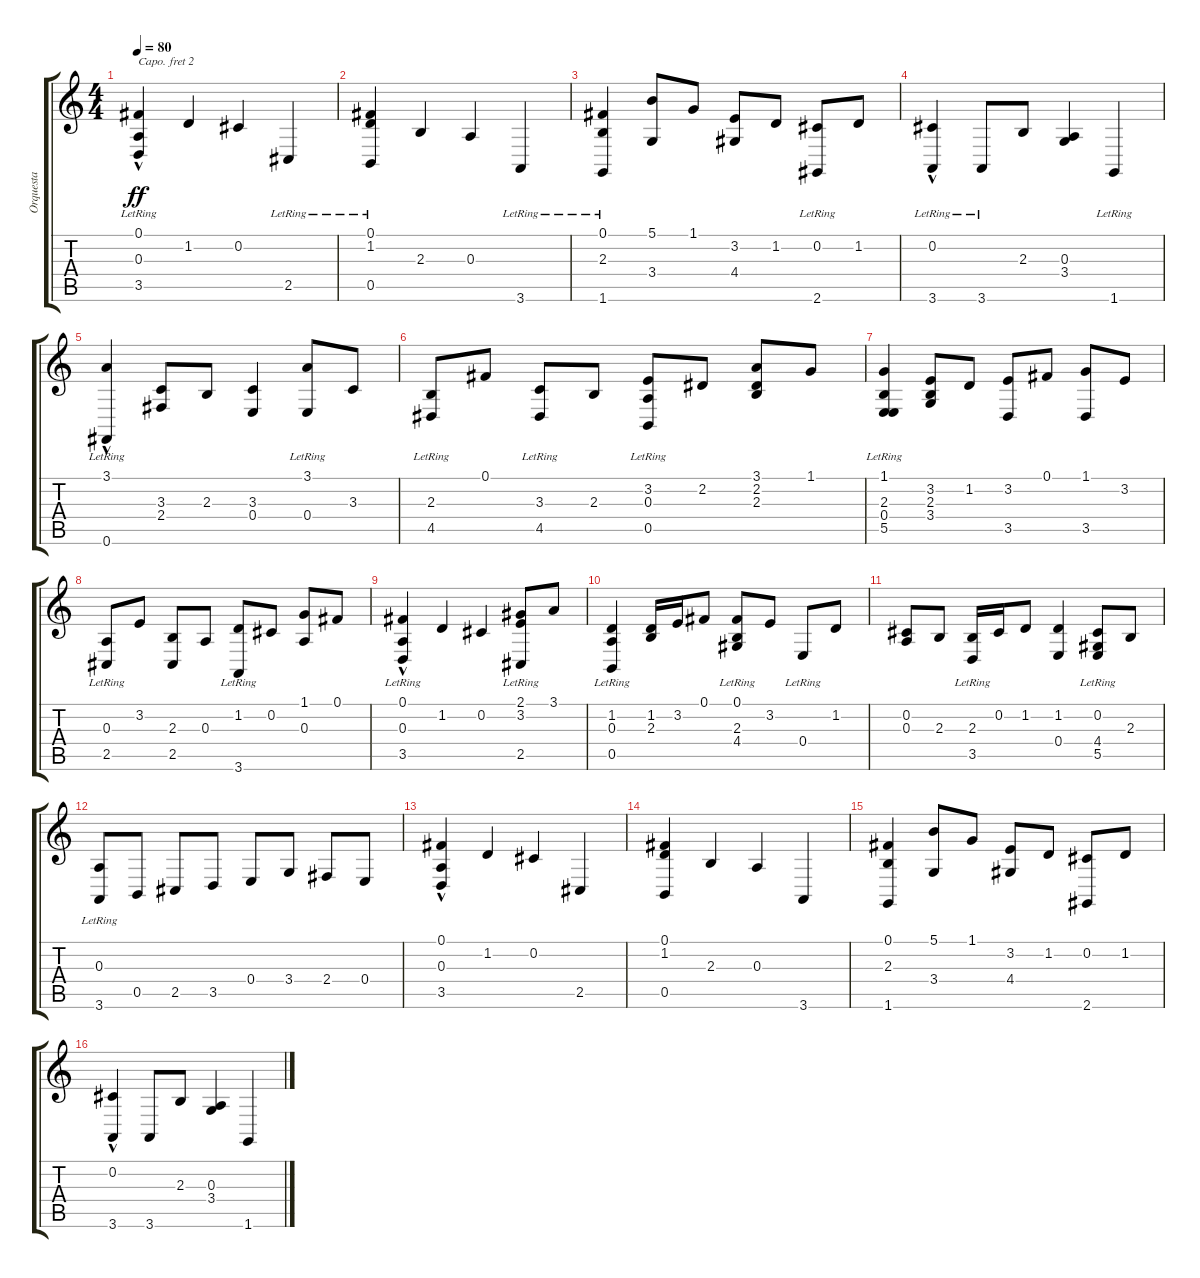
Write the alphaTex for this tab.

\track ("Orquesta" "Orquesta") {instrument stringensemble1}
\staff {score tabs}
\capo 2
\tuning (E4 B3 G3 D3 A2 E2) {hide}
\ts (4 4)
\tempo 80
\clef g2
\ks c
(0.1 0.3{hac} 3.5{hac lr}).4{dy ff instrument stringensemble1} 1.2.4 0.2.4 2.5{lr}.4 |
(0.1 1.2 0.5{lr}).4 2.3.4 0.3.4 3.6{lr}.4 |
(0.1 2.3 1.6{lr}).4 (5.1 3.4).8 1.1.8 (3.2 4.4).8 1.2.8 (0.2 2.6{lr}).8 1.2.8 |
(0.2{hac} 3.6{lr}).4 3.6{lr}.8 2.3.8 (0.3 3.4).4 1.6{lr}.4 |
(3.1{hac lr} 0.6{lr}).4 (3.3 2.4).8 2.3.8 (3.3 0.4).4 (3.1{lr} 0.4{lr}).8 3.3.8 |
(2.3 4.5{lr}).8 0.1.8 (3.3 4.5{lr}).8 2.3.8 (3.2 0.3 0.5{lr}).8 2.2.8 (3.1 2.2 2.3).8 1.1.8 |
(1.1 2.3 0.4{lr} 5.5{lr}).4 (3.2 2.3 3.4).8 1.2.8 (3.2 3.5).8 0.1.8 (1.1 3.5).8 3.2.8 |
(0.3 2.5{lr}).8 3.2.8 (2.3 2.5).8 0.3.8 (1.2 3.6{lr}).8 0.2.8 (1.1 0.3).8 0.1.8 |
(0.1 0.3{hac} 3.5{hac lr}).4 1.2.4 0.2.4 (2.1 3.2 2.5{lr}).8 3.1.8 |
(1.2 0.3 0.5{lr}).4 (1.2 2.3).16 3.2.16 0.1.8 (0.1 2.3 4.4{lr}).8 3.2.8 0.4{lr}.8 1.2.8 |
(0.2 0.3).8 2.3.8 (2.3 3.5{lr}).16 0.2.16 1.2.8 (1.2 0.4).4 (0.2 4.4 5.5{lr}).8 2.3.8 |
(0.3 3.6{lr}).8 0.5.8 2.5.8 3.5.8 0.4.8 3.4.8 2.4.8 0.4.8 |
(0.1 0.3{hac} 3.5{hac}).4 1.2.4 0.2.4 2.5.4 |
(0.1 1.2 0.5).4 2.3.4 0.3.4 3.6.4 |
(0.1 2.3 1.6).4 (5.1 3.4).8 1.1.8 (3.2 4.4).8 1.2.8 (0.2 2.6).8 1.2.8 |
(0.2{hac} 3.6).4 3.6.8 2.3.8 (0.3 3.4).4 1.6.4
